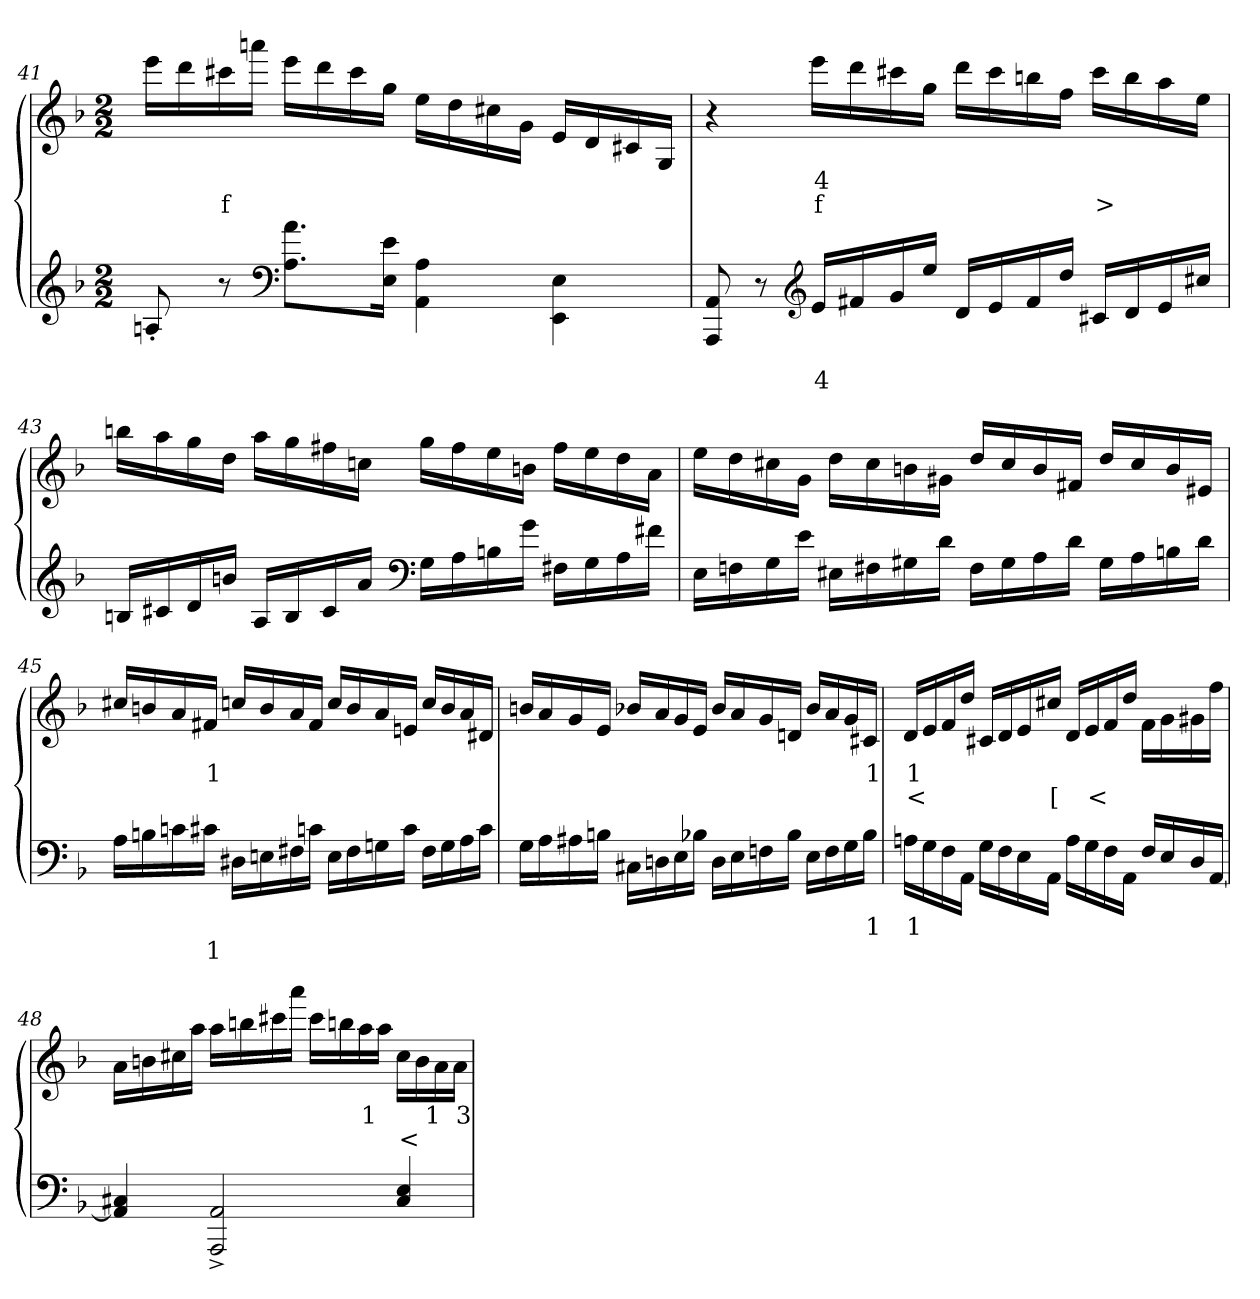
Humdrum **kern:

**kern	**text	**text	**kern	**text	**text
*part2	*part2	*part2	*part1	*part1	*part1
*staff2	*staff2	*staff2	*staff1	*staff1	*staff1
*clefG2	*	*	*clefG2	*	*
*k[b-]	*	*	*k[b-]	*	*
*M2/2	*	*	*M2/2	*	*
=41	=41	=41	=41	=41	=41
8An'>	.	.	16eeeLL	.	.
.	.	.	16ddd	.	.
8r	.	.	16ccc#X	.	f
.	.	.	16aaanJJ	.	.
*clefF4	*	*	*	*	*
8.a 8.AL	.	.	16eeeLL	.	.
.	.	.	16ddd	.	.
.	.	.	16ccc#	.	.
16e 16EJk	.	.	16ggJJ	.	.
4A 4AA	.	.	16eeLL	.	.
.	.	.	16dd	.	.
.	.	.	16cc#	.	.
.	.	.	16gJJ	.	.
4E 4EE\	.	.	16eLL	.	.
.	.	.	16d	.	.
.	.	.	16c#	.	.
.	.	.	16GJJ	.	.
=42	=42	=42	=42	=42	=42
8AA 8AAA	.	.	4r	.	.
8r	.	.	.	.	.
*clefG2	*	*	*	*	*
16eLL	.	4	16eeeLL	4	f
16f#X	.	.	16ddd	.	.
16g	.	.	16ccc#X	.	.
16eeJJ	.	.	16ggJJ	.	.
16dLL	.	.	16dddLL	.	.
16e	.	.	16ccc#	.	.
16f#	.	.	16bbn	.	.
16ddJJ	.	.	16ffJJ	.	.
16c#XLL	.	.	16ccc#LL	.	>
16d	.	.	16bb	.	.
16e	.	.	16aa	.	.
16cc#JJ	.	.	16eeJJ	.	.
=43	=43	=43	=43	=43	=43
16BnLL	.	.	16bbnLL	.	.
16c#X	.	.	16aa	.	.
16d	.	.	16gg	.	.
16bnJJ	.	.	16ddJJ	.	.
16ALL	.	.	16aaLL	.	.
16B	.	.	16gg	.	.
16c#	.	.	16ff#X	.	.
16aJJ	.	.	16ccnJJ	.	.
*clefF4	*	*	*	*	*
16GLL	.	.	16ggLL	.	.
16A	.	.	16ff#	.	.
16Bn	.	.	16ee	.	.
16gJJ	.	.	16bnJJ	.	.
16F#XLL	.	.	16ff#LL	.	.
16G	.	.	16ee	.	.
16A	.	.	16dd	.	.
16f#JJ	.	.	16aJJ	.	.
=44	=44	=44	=44	=44	=44
16ELL	.	.	16eeLL	.	.
16Fn	.	.	16dd	.	.
16G	.	.	16cc#X	.	.
16eJJ	.	.	16gJJ	.	.
16E#XLL	.	.	16ddLL	.	.
16F#X	.	.	16cc#	.	.
16G#X	.	.	16bn	.	.
16dJJ	.	.	16g#XJJ	.	.
16F#LL	.	.	16dd/LL	.	.
16G#	.	.	16cc#	.	.
16A	.	.	16b	.	.
16dJJ	.	.	16f#XJJ	.	.
16G#LL	.	.	16ddLL	.	.
16A	.	.	16cc#	.	.
16Bn	.	.	16b	.	.
16dJJ	.	.	16e#XJJ	.	.
=45	=45	=45	=45	=45	=45
16ALL	.	.	16cc#XLL	.	.
16Bn	.	.	16bn	.	.
16cn	.	.	16a	.	.
16c#XJJ	.	1	16f#XJJ	1	.
16D#XLL	.	.	16ccnLL	.	.
16En	.	.	16b	.	.
16F#X	.	.	16a	.	.
16cnJJ	.	.	16f#JJ	.	.
16ELL	.	.	16ccLL	.	.
16F#	.	.	16b	.	.
16Gn	.	.	16a	.	.
16cJJ	.	.	16enJJ	.	.
16F#LL	.	.	16ccLL	.	.
16G	.	.	16b	.	.
16A	.	.	16a	.	.
16cJJ	.	.	16d#XJJ	.	.
=46	=46	=46	=46	=46	=46
16GLL	.	.	16bnLL	.	.
16A	.	.	16a	.	.
16A#X	.	.	16g	.	.
16BnJJ	.	.	16eJJ	.	.
16C#XLL	.	.	16b-XLL	.	.
16Dn	.	.	16a	.	.
16E	.	.	16g	.	.
16B-XJJ	.	.	16eJJ	.	.
16DLL	.	.	16b-LL	.	.
16E	.	.	16a	.	.
16Fn	.	.	16g	.	.
16B-JJ	.	.	16dnJJ	.	.
16ELL	.	.	16b-LL	.	.
16F	.	.	16a	.	.
16G	.	.	16g	.	.
16B-JJ	1	.	16c#XJJ	1	.
=47	=47	=47	=47	=47	=47
16AnLL	1	.	16dLL	1	<
16G	.	.	16e	.	.
16F	.	.	16f	.	.
16AAJJ	.	.	16ddJJ	.	.
16GLL	.	.	16c#XLL	.	.
16F	.	.	16d	.	.
16E	.	.	16e	.	.
16AAJJ	.	.	16cc#JJ	.	[
16ALL	.	.	16dLL	.	.
16G	.	.	16e	.	<
16F	.	.	16f	.	.
16AAJJ	.	.	16ddJJ	.	.
16FLL	.	.	16fLL	.	.
16E	.	.	16g	.	.
16D	.	.	16g#X	.	.
[16AAJJ	.	.	16ffJJ	.	.
=48	=48	=48	=48	=48	=48
4C#X 4AA]	.	.	16aLL	.	.
.	.	.	16bn	.	.
.	.	.	16cc#X	.	.
.	.	.	16aaJJ	.	.
2AA^> 2AAA^>	.	.	16aaLL	.	.
.	.	.	16bbn	.	.
.	.	.	16ccc#	.	.
.	.	.	16aaaJJ	.	.
.	.	.	16ccc#LL	.	.
.	.	.	16bbn	.	.
.	.	.	16aa	1	.
.	.	.	16aaJJ	.	.
4E 4C#/	.	.	16cc#\LL	.	<
.	.	.	16b	.	.
.	.	.	16a	1	.
.	.	.	16aJJ	3	.
=	=	=	=	=	=
*-	*-	*-	*-	*-	*-
